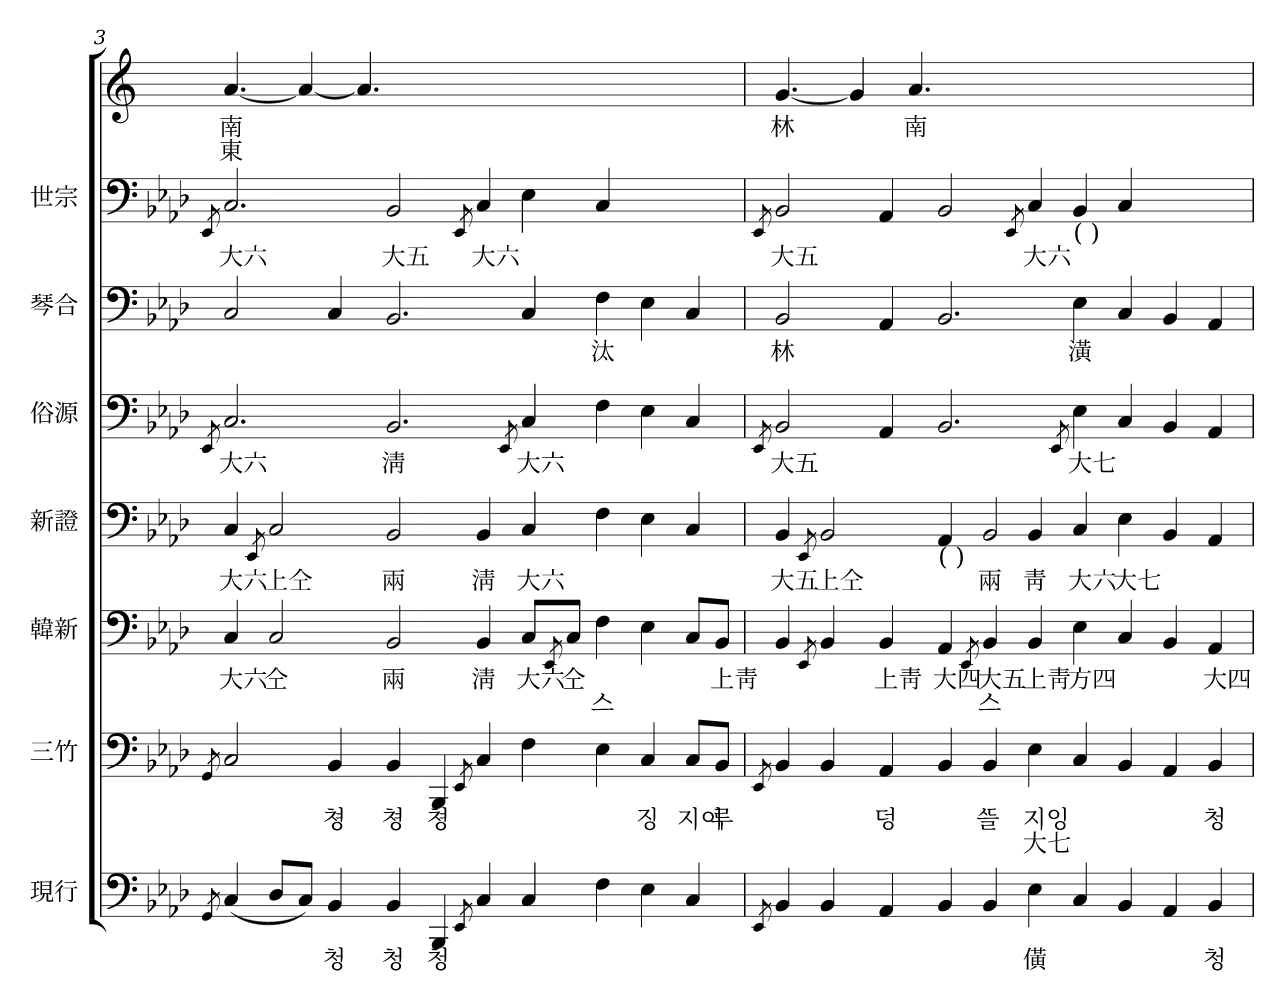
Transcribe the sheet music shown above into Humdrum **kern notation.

**kern	**text	**kern	**text	**text	**kern	**text	**text	**kern	**text	**kern	**text	**kern	**text	**kern	**text	**kern	**text	**text
*part8	*part8	*part7	*part7	*part7	*part6	*part6	*part6	*part5	*part5	*part4	*part4	*part3	*part3	*part2	*part2	*part1	*part1	*part1
*staff8	*staff8	*staff7	*staff7	*staff7	*staff6	*staff6	*staff6	*staff5	*staff5	*staff4	*staff4	*staff3	*staff3	*staff2	*staff2	*staff1	*staff1	*staff1
*I"現行	*	*I"三竹	*	*	*I"韓新	*	*	*I"新證	*	*I"俗源	*	*I"琴合	*	*I"世宗	*	*	*	*
!!LO:PB:g=z
*clefF4	*	*clefF4	*	*	*clefF4	*	*	*clefF4	*	*clefF4	*	*clefF4	*	*clefF4	*	*clefG2	*	*
*k[b-e-a-d-]	*	*k[b-e-a-d-]	*	*	*k[b-e-a-d-]	*	*	*k[b-e-a-d-]	*	*k[b-e-a-d-]	*	*k[b-e-a-d-]	*	*k[b-e-a-d-]	*	*k[]	*	*
*f:	*	*f:	*	*	*f:	*	*	*f:	*	*f:	*	*f:	*	*f:	*	*a:	*	*
=3	=3	=3	=3	=3	=3	=3	=3	=3	=3	=3	=3	=3	=3	=3	=3	=3	=3	=3
8qGG/	.	8qGG/	.	.	.	.	.	.	.	8qEE-/	.	.	.	8qEE-/	.	.	.	.
!	!	!	!	!	!	!LO:LY:b	!	!	!LO:LY:b	!	!LO:LY:b	!	!	!	!LO:LY:b	!	!LO:LY:b	!LO:LY:b
(<4C/	.	2C/	.	.	4C/	大六	.	4C/	大六	2.C/	大六	2C/	.	2.C/	大六	[4.a/	南	東
.	.	.	.	.	.	.	.	8qEE-/	.	.	.	.	.	.	.	.	.	.
!	!	!	!	!	!	!LO:LY:b	!	!	!LO:LY:b	!	!	!	!	!	!	!	!	!
8D-/L	.	.	.	.	2C/	仝	.	2C/	上仝	.	.	.	.	.	.	.	.	.
8C/J)	.	.	.	.	.	.	.	.	.	.	.	.	.	.	.	4a/_	.	.
!	!LO:LY:b	!	!LO:LY:b	!	!	!	!	!	!	!	!	!	!	!	!	!	!	!
4BB-/	청	4BB-/	쳥	.	.	.	.	.	.	.	.	4C/	.	.	.	.	.	.
.	.	.	.	.	.	.	.	.	.	.	.	.	.	.	.	4.a/]	.	.
!	!LO:LY:b	!	!LO:LY:b	!	!	!LO:LY:b	!	!	!LO:LY:b	!	!LO:LY:b	!	!	!	!LO:LY:b	!	!	!
4BB-/	청	4BB-/	쳥	.	2BB-/	兩	.	2BB-/	兩	2.BB-/	淸	2.BB-/	.	2BB-/	大五	.	.	.
!	!LO:LY:b	!	!LO:LY:b	!	!	!	!	!	!	!	!	!	!	!	!	!	!	!
4BBB-/	청	4BBB-/	쳥	.	.	.	.	.	.	.	.	.	.	.	.	1.ryy	.	.
8qEE-/	.	8qEE-/	.	.	.	.	.	.	.	.	.	.	.	8qEE-/	.	.	.	.
!	!	!	!	!	!	!LO:LY:b	!	!	!LO:LY:b	!	!	!	!	!	!LO:LY:b	!	!	!
4C/	.	4C/	.	.	4BB-/	淸	.	4BB-/	淸	.	.	.	.	4C/	大六	.	.	.
.	.	.	.	.	.	.	.	.	.	8qEE-/	.	.	.	.	.	.	.	.
!	!	!	!	!	!	!LO:LY:b	!	!	!LO:LY:b	!	!LO:LY:b	!	!	!	!	!	!	!
4C/	.	4F\	.	.	8C/L	大六	.	4C/	大六	4C/	大六	4C/	.	4E-\	.	.	.	.
.	.	.	.	.	8qEE-/	.	.	.	.	.	.	.	.	.	.	.	.	.
!	!	!	!	!	!	!LO:LY:b	!	!	!	!	!	!	!	!	!	!	!	!
.	.	.	.	.	8C/J	仝	.	.	.	.	.	.	.	.	.	.	.	.
!	!	!	!	!	!	!	!LO:LY:b	!	!	!	!	!	!LO:LY:b	!	!	!	!	!
4F\	.	4E-\	.	.	4F\	.	스	4F\	.	4F\	.	4F\	汰	4C/	.	.	.	.
!	!	!	!LO:LY:b	!	!	!	!	!	!	!	!	!	!	!	!	!	!	!
4E-\	.	4C/	징	.	4E-\	.	.	4E-\	.	4E-\	.	4E-\	.	2ryy	.	.	.	.
!	!	!	!LO:LY:b	!	!	!	!	!	!	!	!	!	!	!	!	!	!	!
4C/	.	8C/L	지이	.	8C/L	.	.	4C/	.	4C/	.	4C/	.	.	.	.	.	.
!	!	!	!LO:LY:b	!	!	!LO:LY:b	!	!	!	!	!	!	!	!	!	!	!	!
.	.	8BB-/J	루	.	8BB-/J	上靑	.	.	.	.	.	.	.	.	.	.	.	.
=4	=4	=4	=4	=4	=4	=4	=4	=4	=4	=4	=4	=4	=4	=4	=4	=4	=4	=4
8qEE-/	.	8qEE-/	.	.	.	.	.	.	.	8qEE-/	.	.	.	8qEE-/	.	.	.	.
!	!	!	!	!	!	!	!	!	!LO:LY:b	!	!LO:LY:b	!	!LO:LY:b	!	!LO:LY:b	!	!LO:LY:b	!
4BB-/	.	4BB-/	.	.	4BB-/	.	.	4BB-/	大五	2BB-/	大五	2BB-/	林	2BB-/	大五	[4.g/	林	.
.	.	.	.	.	8qEE-/	.	.	8qEE-/	.	.	.	.	.	.	.	.	.	.
!	!	!	!	!	!	!	!	!	!LO:LY:b	!	!	!	!	!	!	!	!	!
4BB-/	.	4BB-/	.	.	4BB-/	.	.	2BB-/	上仝	.	.	.	.	.	.	.	.	.
.	.	.	.	.	.	.	.	.	.	.	.	.	.	.	.	4g/]	.	.
!	!	!	!LO:LY:b	!	!	!LO:LY:b	!	!	!	!	!	!	!	!	!	!	!	!
4AA-/	.	4AA-/	덩	.	4BB-/	上靑	.	.	.	4AA-/	.	4AA-/	.	4AA-/	.	.	.	.
!	!	!	!	!	!	!	!	!	!	!	!	!	!	!	!	!	!LO:LY:b	!
.	.	.	.	.	.	.	.	.	.	.	.	.	.	.	.	4.a/	南	.
!	!	!	!	!	!	!	!	!LO:TX:b:t=(   )	!	!	!	!	!	!	!	!	!	!
!	!	!	!	!	!	!LO:LY:b	!	!	!	!	!	!	!	!	!	!	!	!
4BB-/	.	4BB-/	.	.	4AA-/	大四	.	4AA-/	.	2.BB-/	.	2.BB-/	.	2BB-/	.	.	.	.
.	.	.	.	.	8qEE-/	.	.	.	.	.	.	.	.	.	.	.	.	.
!	!	!	!LO:LY:b	!	!	!LO:LY:b	!LO:LY:b	!LO:N:vis=2	!LO:LY:b	!	!	!	!	!	!	!	!	!
4BB-/	.	4BB-/	ᄯᅳᆯ	.	4BB-/	大五	스	4BB-/	兩	.	.	.	.	.	.	1.ryy	.	.
.	.	.	.	.	.	.	.	.	.	.	.	.	.	8qEE-/	.	.	.	.
!	!LO:LY:b	!	!LO:LY:b	!LO:LY:b	!	!LO:LY:b	!	!	!LO:LY:b	!	!	!	!	!	!LO:LY:b	!	!	!
4E-\	僙	4E-\	지잉	大七	4BB-/	上靑	.	4BB-/	靑	.	.	.	.	4C/	大六	.	.	.
.	.	.	.	.	.	.	.	.	.	8qEE-/	.	.	.	.	.	.	.	.
!	!	!	!	!	!	!	!	!	!	!	!	!	!	!LO:TX:b:t=(   )	!	!	!	!
!	!	!	!	!	!	!LO:LY:b	!	!	!LO:LY:b	!	!LO:LY:b	!	!LO:LY:b	!	!	!	!	!
4C/	.	4C/	.	.	4E-\	方四	.	4C/	大六	4E-\	大七	4E-\	潢	4BB-/	.	.	.	.
!	!	!	!	!	!	!	!	!	!LO:LY:b	!	!	!	!	!	!	!	!	!
4BB-/	.	4BB-/	.	.	4C/	.	.	4E-\	大七	4C/	.	4C/	.	4C/	.	.	.	.
4AA-/	.	4AA-/	.	.	4BB-/	.	.	4BB-/	.	4BB-/	.	4BB-/	.	2ryy	.	.	.	.
!	!LO:LY:b	!	!LO:LY:b	!	!	!LO:LY:b	!	!	!	!	!	!	!	!	!	!	!	!
4BB-/	청	4BB-/	청	.	4AA-/	大四	.	4AA-/	.	4AA-/	.	4AA-/	.	.	.	.	.	.
=	=	=	=	=	=	=	=	=	=	=	=	=	=	=	=	=	=	=
*-	*-	*-	*-	*-	*-	*-	*-	*-	*-	*-	*-	*-	*-	*-	*-	*-	*-	*-
